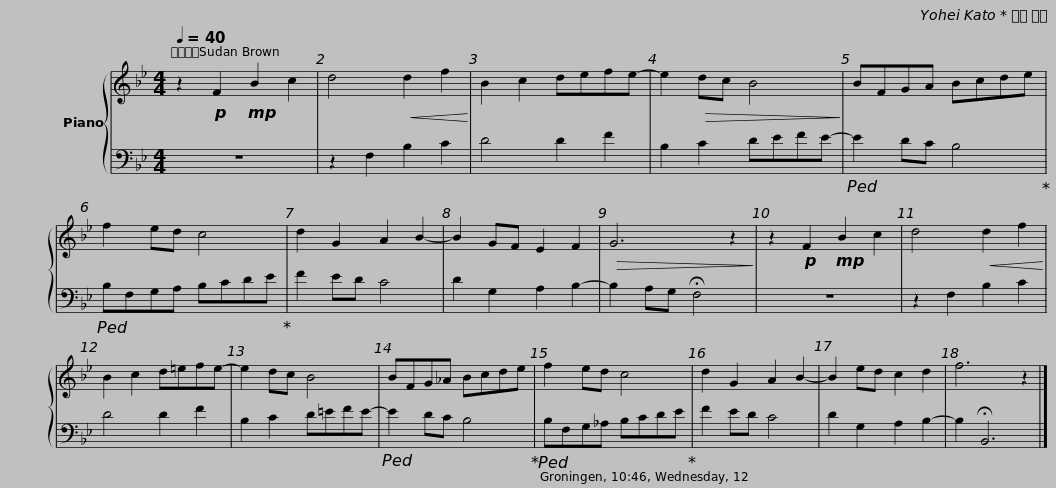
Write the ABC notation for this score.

X:1
%%score { 1 | 2 }
L:1/8
Q:1/4=40
M:4/4
I:linebreak $
K:Bb
V:1 treble
V:2 bass
V:1
 z2!p! F2!mp! B2 c2 | d4!<(! d2 f2!<)! | B2 c2 defe- | e2!>(! dc B4!>)! | BFGA Bcde |$ %5
 f2 ed c4 | d2 G2 A2 B2- | B2 GF E2 F2 |!>(! G6 z2!>)! | z2!p! F2!mp! B2 c2 |$ %10
 d4!<(! d2 f2!<)! | B2 c2 d=efe- | e2 dc B4 | BFG_A Bcde |$ f2 ed c4 | %15
 d2 G2 A2 B2- | B2 ed c2 d2 | f6 z2 |] %18
V:2
 z8 | z2 F,2 B,2 C2 | D4 D2 F2 | B,2 C2 DEFE- |!ped! E2 DC B,4!ped-up! |$ %5
!ped! B,F,G,A, B,CDE!ped-up! | F2 ED C4 | D2 G,2 A,2 B,2- | B,2 A,G, !fermata!F,4 | z8 |$ %10
 z2 F,2 B,2 C2 | D4 D2 F2 | B,2 C2 D=EFE- |!ped! E2 DC B,4!ped-up! |$!ped! B,F,G,_A, B,CDE!ped-up! | %15
 F2 ED C4 | D2 G,2 A,2 B,2- | B,2 !fermata!B,,6 |] %18
